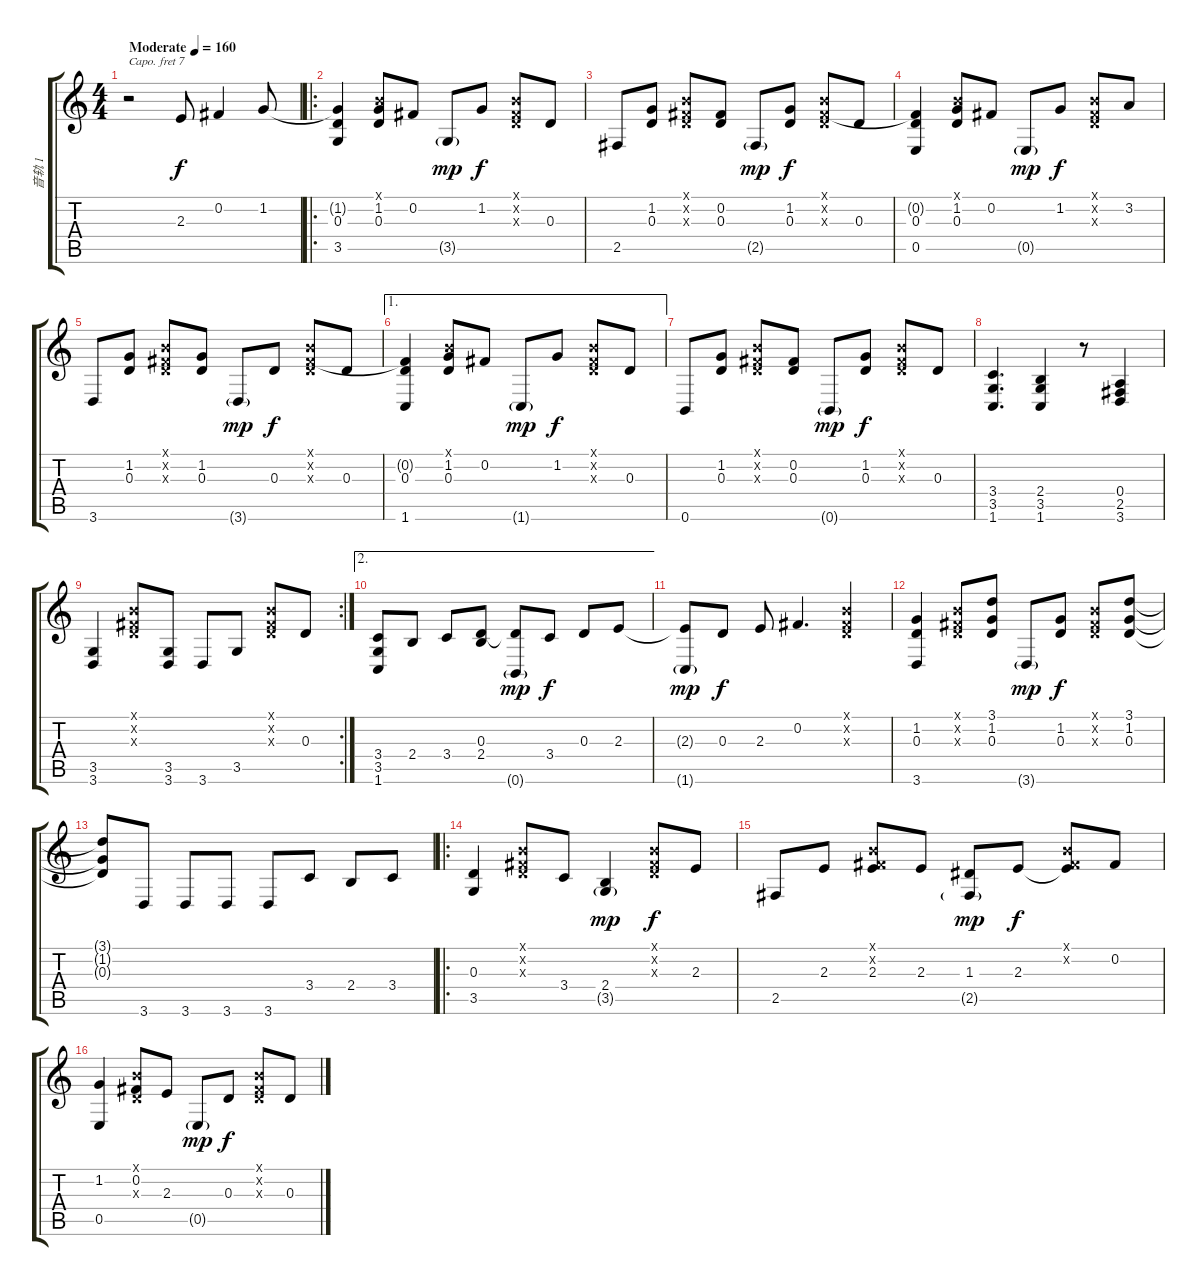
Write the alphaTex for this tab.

\track ("音轨 1" "音轨 1") {instrument brightacousticpiano}
\staff {score tabs}
\capo 7
\tuning (E4 B3 G3 D3 A2 E2) {hide}
\ts (4 4)
\tempo (160 "Moderate")
\clef g2
\ks c
r.2{dy f instrument brightacousticpiano} 2.3.8 0.2.4 1.2.8 |
\ro
(1.2{t} 0.3 3.5).4 (0.1{x} 1.2 0.3).8 0.2.8 3.5{g}.8{dy mp} 1.2.8{dy f} (0.1{x} 0.2{x} 0.3{x}).8 0.3.8 |
2.5.8 (1.2 0.3).8 (0.1{x} 0.2{x} 0.3{x}).8 (0.2 0.3).8 2.5{g}.8{dy mp} (1.2 0.3).8{dy f} (0.1{x} 0.2{x} 0.3{x}).8 0.3.8 |
(0.2{t} 0.3 0.5).4 (0.1{x} 1.2 0.3).8 0.2.8 0.5{g}.8{dy mp} 1.2.8{dy f} (0.1{x} 0.2{x} 0.3{x}).8 3.2.8 |
3.6.8 (1.2 0.3).8 (0.1{x} 0.2{x} 0.3{x}).8 (1.2 0.3).8 3.6{g}.8{dy mp} 0.3.8{dy f} (0.1{x} 0.2{x} 0.3{x}).8 0.3.8 |
\ae 1
(0.2{t} 0.3 1.6).4 (0.1{x} 1.2 0.3).8 0.2.8 1.6{g}.8{dy mp} 1.2.8{dy f} (0.1{x} 0.2{x} 0.3{x}).8 0.3.8 |
0.6.8 (1.2 0.3).8 (0.1{x} 0.2{x} 0.3{x}).8 (0.2 0.3).8 0.6{g}.8{dy mp} (1.2 0.3).8{dy f} (0.1{x} 0.2{x} 0.3{x}).8 0.3.8 |
(3.4 3.5 1.6).4{d} (2.4 3.5 1.6).4 r.8 (0.4 2.5 3.6).4 |
\rc 2
(3.5 3.6).4 (0.1{x} 0.2{x} 0.3{x}).8 (3.5 3.6).8 3.6.8 3.5.8 (0.1{x} 0.2{x} 0.3{x}).8 0.3.8 |
\ae 2
(3.4 3.5 1.6).8 2.4.8 3.4.8 (0.3 2.4).8 (0.3{t} 0.6{g}).8{dy mp} 3.4.8{dy f} 0.3.8 2.3.8 |
(2.3{t} 1.6{g}).8{dy mp} 0.3.8{dy f} 2.3.8 0.2.4{d} (0.1{x} 0.2{x} 0.3{x}).4 |
(1.2 0.3 3.6).4 (0.1{x} 0.2{x} 0.3{x}).8 (3.1 1.2 0.3).8 3.6{g}.8{dy mp} (1.2 0.3).8{dy f} (0.1{x} 0.2{x} 0.3{x}).8 (3.1 1.2 0.3).8 |
(3.1{t} 1.2{t} 0.3{t}).8 3.6.8 3.6.8 3.6.8 3.6.8 3.4.8 2.4.8 3.4.8 |
\ro
(0.3 3.5).4 (0.1{x} 0.2{x} 0.3{x}).8 3.4.8 (2.4 3.5{g}).4{dy mp} (0.1{x} 0.2{x} 0.3{x}).8{dy f} 2.3.8 |
2.5.8 2.3.8 (0.1{x} 0.2{x} 2.3).8 2.3.8 (1.3 2.5{g}).8{dy mp} 2.3.8{dy f} (0.1{x} 0.2{x} 2.3{t}).8 0.2.8 |
(1.2 0.5).4 (0.1{x} 0.2 0.3{x}).8 2.3.8 0.5{g}.8{dy mp} 0.3.8{dy f} (0.1{x} 0.2{x} 0.3{x}).8 0.3.8
